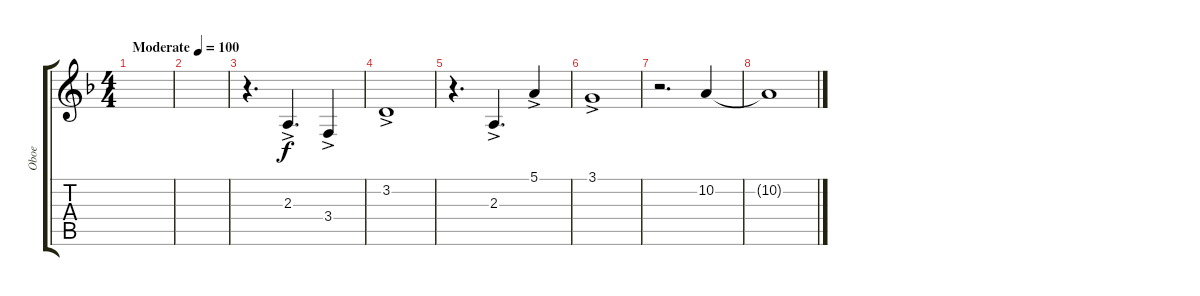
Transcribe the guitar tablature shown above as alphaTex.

\track ("Oboe" "Oboe") {instrument oboe}
\staff {score tabs}
\tuning (E4 B3 G3 D3 A2 E2) {hide}
\ts (4 4)
\tempo (100 "Moderate")
\clef g2
\ks dminor
|
|
r.4{d} 2.3{ac}.4{d} 3.4{ac}.4 |
3.2{ac}.1{volume 6} |
r.4{d volume 13} 2.3{ac}.4{d} 5.1{ac}.4 |
3.1{ac}.1{volume 0} |
r.2{d volume 13} 10.2.4 |
10.2{t}.1{dy f}
